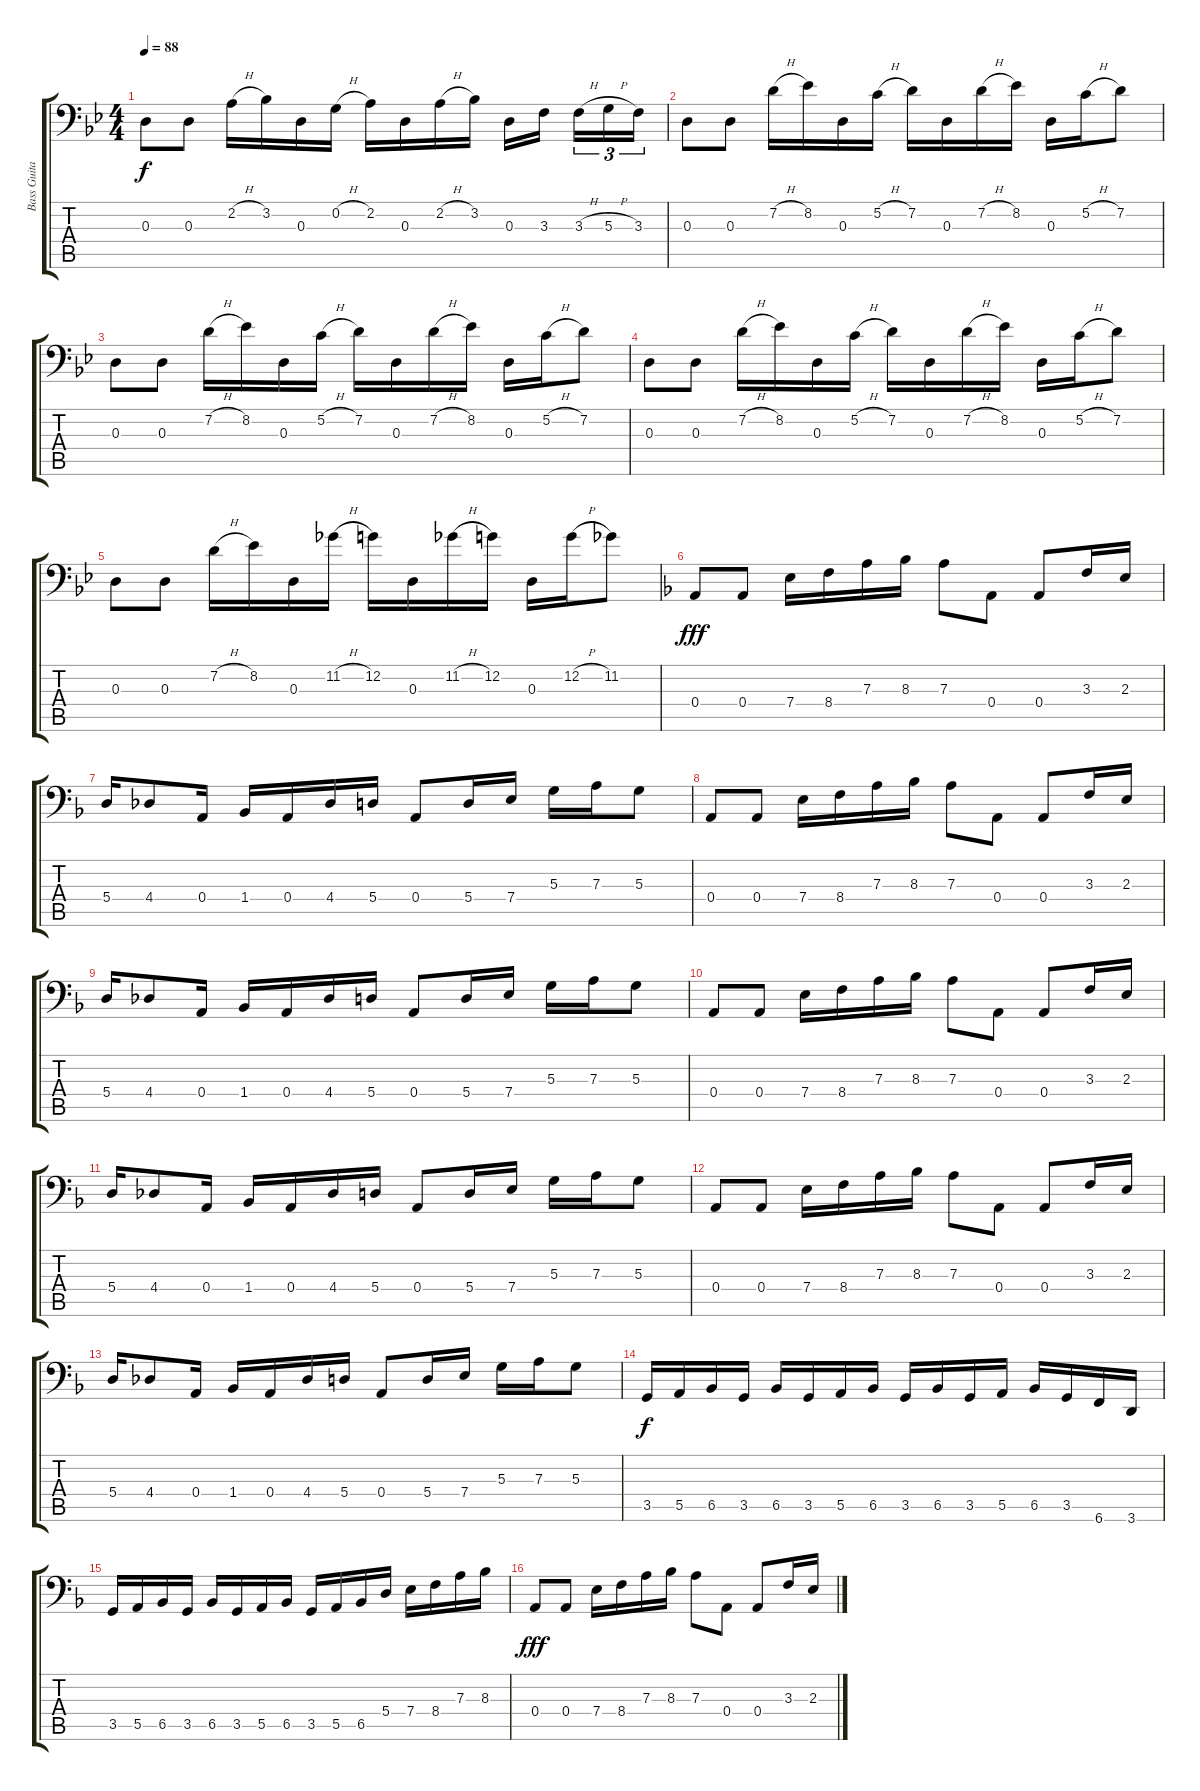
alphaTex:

\track ("Bass Guitar - John Myung" "Bass Guita") {instrument distortionguitar}
\staff {score tabs}
\tuning (C3 G2 D2 A1 E1 B0) {hide}
\ts (4 4)
\tempo 88
\clef f4
\ks bb
0.3.8{dy f} 0.3.8 2.2{h}.16 3.2.16 0.3.16 0.2{h}.16 2.2.16 0.3.16 2.2{h}.16 3.2.16 0.3.16 3.3.16{beam splitsecondary} 3.3{h}.16{tu (3 2)} 5.3{h}.16{tu (3 2)} 3.3.16{tu (3 2)} |
0.3.8 0.3.8 7.2{h}.16 8.2.16 0.3.16 5.2{h}.16 7.2.16 0.3.16 7.2{h}.16 8.2.16 0.3.16 5.2{h}.16 7.2.8 |
0.3.8 0.3.8 7.2{h}.16 8.2.16 0.3.16 5.2{h}.16 7.2.16 0.3.16 7.2{h}.16 8.2.16 0.3.16 5.2{h}.16 7.2.8 |
0.3.8 0.3.8 7.2{h}.16 8.2.16 0.3.16 5.2{h}.16 7.2.16 0.3.16 7.2{h}.16 8.2.16 0.3.16 5.2{h}.16 7.2.8 |
0.3.8 0.3.8 7.2{h}.16 8.2.16 0.3.16 11.2{h}.16 12.2.16 0.3.16 11.2{h}.16 12.2.16 0.3.16 12.2{h}.16 11.2.8 |
\ks f
0.4.8{dy fff} 0.4.8 7.4.16 8.4.16 7.3.16 8.3.16 7.3.8 0.4.8 0.4.8 3.3.16 2.3.16 |
5.4.16 4.4.8 0.4.16 1.4.16 0.4.16 4.4.16 5.4.16 0.4.8 5.4.16 7.4.16 5.3.16 7.3.16 5.3.8 |
0.4.8 0.4.8 7.4.16 8.4.16 7.3.16 8.3.16 7.3.8 0.4.8 0.4.8 3.3.16 2.3.16 |
5.4.16 4.4.8 0.4.16 1.4.16 0.4.16 4.4.16 5.4.16 0.4.8 5.4.16 7.4.16 5.3.16 7.3.16 5.3.8 |
0.4.8 0.4.8 7.4.16 8.4.16 7.3.16 8.3.16 7.3.8 0.4.8 0.4.8 3.3.16 2.3.16 |
5.4.16 4.4.8 0.4.16 1.4.16 0.4.16 4.4.16 5.4.16 0.4.8 5.4.16 7.4.16 5.3.16 7.3.16 5.3.8 |
0.4.8 0.4.8 7.4.16 8.4.16 7.3.16 8.3.16 7.3.8 0.4.8 0.4.8 3.3.16 2.3.16 |
5.4.16 4.4.8 0.4.16 1.4.16 0.4.16 4.4.16 5.4.16 0.4.8 5.4.16 7.4.16 5.3.16 7.3.16 5.3.8 |
3.5.16{dy f} 5.5.16 6.5.16 3.5.16 6.5.16 3.5.16 5.5.16 6.5.16 3.5.16 6.5.16 3.5.16 5.5.16 6.5.16 3.5.16 6.6.16 3.6.16 |
3.5.16 5.5.16 6.5.16 3.5.16 6.5.16 3.5.16 5.5.16 6.5.16 3.5.16 5.5.16 6.5.16 5.4.16 7.4.16 8.4.16 7.3.16 8.3.16 |
0.4.8{dy fff} 0.4.8 7.4.16 8.4.16 7.3.16 8.3.16 7.3.8 0.4.8 0.4.8 3.3.16 2.3.16
